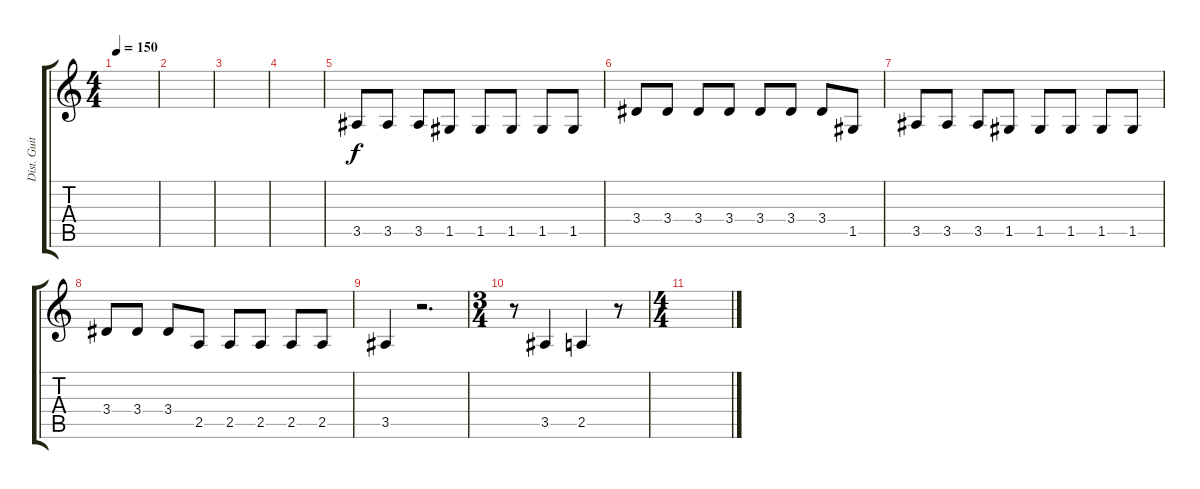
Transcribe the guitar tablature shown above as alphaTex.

\track ("Dist. Guitar" "Dist. Guit") {instrument distortionguitar}
\staff {score tabs}
\tuning (D4 A3 F3 C3 G2 D2) {hide}
\ts (4 4)
\tempo 150
\clef g2
\ks c
|
|
|
|
3.5.8{volume 12 instrument distortionguitar} 3.5.8 3.5.8 1.5.8 1.5.8 1.5.8 1.5.8 1.5.8 |
3.4.8 3.4.8 3.4.8 3.4.8 3.4.8 3.4.8 3.4.8 1.5.8 |
3.5.8 3.5.8 3.5.8 1.5.8 1.5.8 1.5.8 1.5.8 1.5.8 |
3.4.8 3.4.8 3.4.8 2.5.8 2.5.8 2.5.8 2.5.8 2.5.8 |
3.5.4{volume 8} r.2{d} |
\ts (3 4)
r.8 3.5.4 2.5.4 r.8 |
\ts (4 4)
